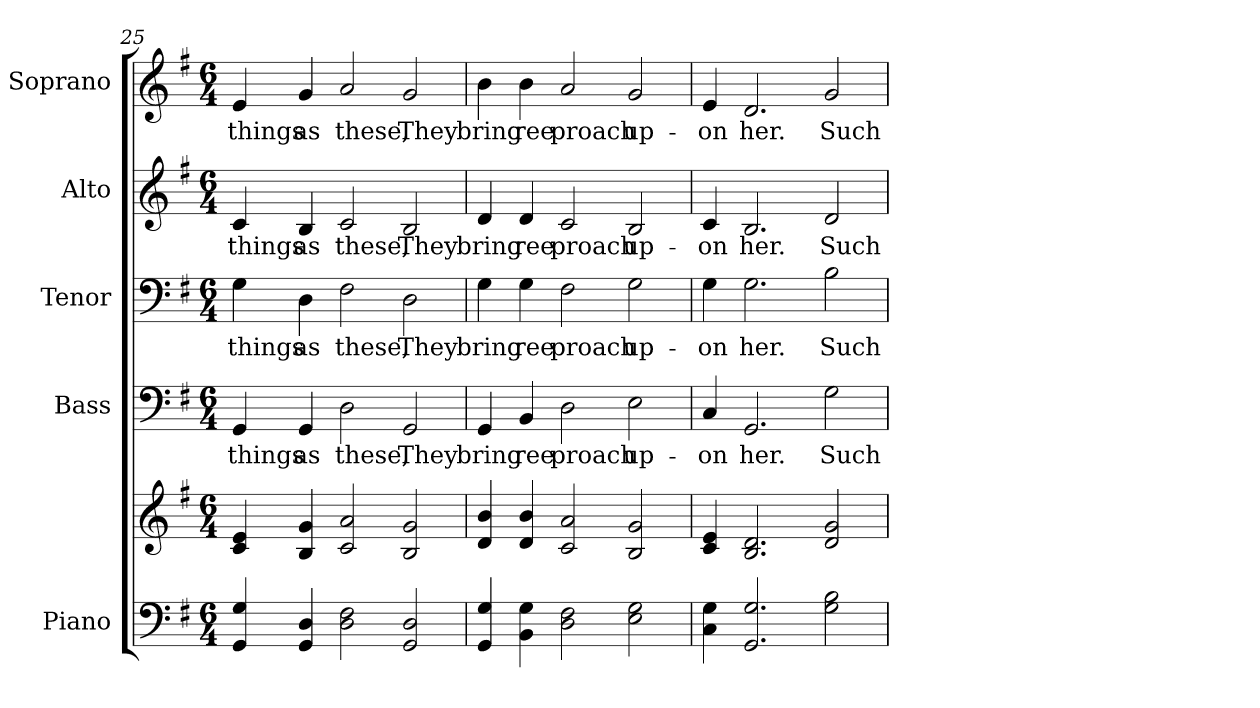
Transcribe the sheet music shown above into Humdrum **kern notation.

**kern	**kern	**kern	**text	**kern	**text	**kern	**text	**kern	**text
*part5	*part5	*part4	*part4	*part3	*part3	*part2	*part2	*part1	*part1
*staff6	*staff5	*staff4	*staff4	*staff3	*staff3	*staff2	*staff2	*staff1	*staff1
*I"Piano	*	*I"Bass	*	*I"Tenor	*	*I"Alto	*	*I"Soprano	*
*I'Pno.	*	*I'B.	*	*I'T.	*	*I'A.	*	*I'S.	*
!!LO:PB:g=z
*clefF4	*clefG2	*clefF4	*	*clefF4	*	*clefG2	*	*clefG2	*
*k[f#]	*k[f#]	*k[f#]	*	*k[f#]	*	*k[f#]	*	*k[f#]	*
*G:	*G:	*G:	*	*G:	*	*G:	*	*G:	*
*M6/4	*M6/4	*M6/4	*	*M6/4	*	*M6/4	*	*M6/4	*
=25	=25	=25	=25	=25	=25	=25	=25	=25	=25
!	!	!	!LO:LY:b:color=#000000	!	!	!	!	!	!
!	!	!	!	!	!LO:LY:b:color=#000000	!	!	!	!
!	!	!	!	!	!	!	!LO:LY:b:color=#000000	!	!
!	!	!	!	!	!	!	!	!	!LO:LY:b:color=#000000
4GGi/ 4Gi	4ci/ 4ei	4GGi/	things	4Gi\	things	4ci/	things	4ei/	things
!	!	!	!LO:LY:b:color=#000000	!	!	!	!	!	!
!	!	!	!	!	!LO:LY:b:color=#000000	!	!	!	!
!	!	!	!	!	!	!	!LO:LY:b:color=#000000	!	!
!	!	!	!	!	!	!	!	!	!LO:LY:b:color=#000000
4GGi/ 4Di	4Bi/ 4gi	4GGi/	as	4Di\	as	4Bi/	as	4gi/	as
!	!	!	!LO:LY:b:color=#000000	!	!	!	!	!	!
!	!	!	!	!	!LO:LY:b:color=#000000	!	!	!	!
!	!	!	!	!	!	!	!LO:LY:b:color=#000000	!	!
!	!	!	!	!	!	!	!	!	!LO:LY:b:color=#000000
2Di\ 2F#i	2ci/ 2ai	2Di\	these,	2F#i\	these,	2ci/	these,	2ai/	these,
!	!	!	!LO:LY:b:color=#000000	!	!	!	!	!	!
!	!	!	!	!	!LO:LY:b:color=#000000	!	!	!	!
!	!	!	!	!	!	!	!LO:LY:b:color=#000000	!	!
!	!	!	!	!	!	!	!	!	!LO:LY:b:color=#000000
2GGi/ 2Di	2Bi/ 2gi	2GGi/	They	2Di\	They	2Bi/	They	2gi/	They
=26	=26	=26	=26	=26	=26	=26	=26	=26	=26
!	!	!	!LO:LY:b:color=#000000	!	!	!	!	!	!
!	!	!	!	!	!LO:LY:b:color=#000000	!	!	!	!
!	!	!	!	!	!	!	!LO:LY:b:color=#000000	!	!
!	!	!	!	!	!	!	!	!	!LO:LY:b:color=#000000
4GGi/ 4Gi	4di/ 4bi	4GGi/	bring	4Gi\	bring	4di/	bring	4bi\	bring
!	!	!	!LO:LY:b:color=#000000	!	!	!	!	!	!
!	!	!	!	!	!LO:LY:b:color=#000000	!	!	!	!
!	!	!	!	!	!	!	!LO:LY:b:color=#000000	!	!
!	!	!	!	!	!	!	!	!	!LO:LY:b:color=#000000
4BBi\ 4Gi	4di/ 4bi	4BBi/	ree	4Gi\	ree	4di/	ree	4bi\	ree
!	!	!	!LO:LY:b:color=#000000	!	!	!	!	!	!
!	!	!	!	!	!LO:LY:b:color=#000000	!	!	!	!
!	!	!	!	!	!	!	!LO:LY:b:color=#000000	!	!
!	!	!	!	!	!	!	!	!	!LO:LY:b:color=#000000
2Di\ 2F#i	2ci/ 2ai	2Di\	proach	2F#i\	proach	2ci/	proach	2ai/	proach
!	!	!	!LO:LY:b:color=#000000	!	!	!	!	!	!
!	!	!	!	!	!LO:LY:b:color=#000000	!	!	!	!
!	!	!	!	!	!	!	!LO:LY:b:color=#000000	!	!
!	!	!	!	!	!	!	!	!	!LO:LY:b:color=#000000
2Ei\ 2Gi	2Bi/ 2gi	2Ei\	up-	2Gi\	up-	2Bi/	up-	2gi/	up-
!!LO:PB:g=z
=27	=27	=27	=27	=27	=27	=27	=27	=27	=27
!	!	!	!LO:LY:b:color=#000000	!	!	!	!	!	!
!	!	!	!	!	!LO:LY:b:color=#000000	!	!	!	!
!	!	!	!	!	!	!	!LO:LY:b:color=#000000	!	!
!	!	!	!	!	!	!	!	!	!LO:LY:b:color=#000000
4Ci\ 4Gi	4ci/ 4ei	4Ci/	-on	4Gi\	-on	4ci/	-on	4ei/	-on
!	!	!	!LO:LY:b:color=#000000	!	!	!	!	!	!
!	!	!	!	!	!LO:LY:b:color=#000000	!	!	!	!
!	!	!	!	!	!	!	!LO:LY:b:color=#000000	!	!
!	!	!	!	!	!	!	!	!	!LO:LY:b:color=#000000
2.GGi/ 2.Gi	2.Bi/ 2.di	2.GGi/	her.	2.Gi\	her.	2.Bi/	her.	2.di/	her.
!	!	!	!LO:LY:b:color=#000000	!	!	!	!	!	!
!	!	!	!	!	!LO:LY:b:color=#000000	!	!	!	!
!	!	!	!	!	!	!	!LO:LY:b:color=#000000	!	!
!	!	!	!	!	!	!	!	!	!LO:LY:b:color=#000000
2Gi\ 2Bi	2di/ 2gi	2Gi\	Such	2Bi\	Such	2di/	Such	2gi/	Such
=	=	=	=	=	=	=	=	=	=
*-	*-	*-	*-	*-	*-	*-	*-	*-	*-
